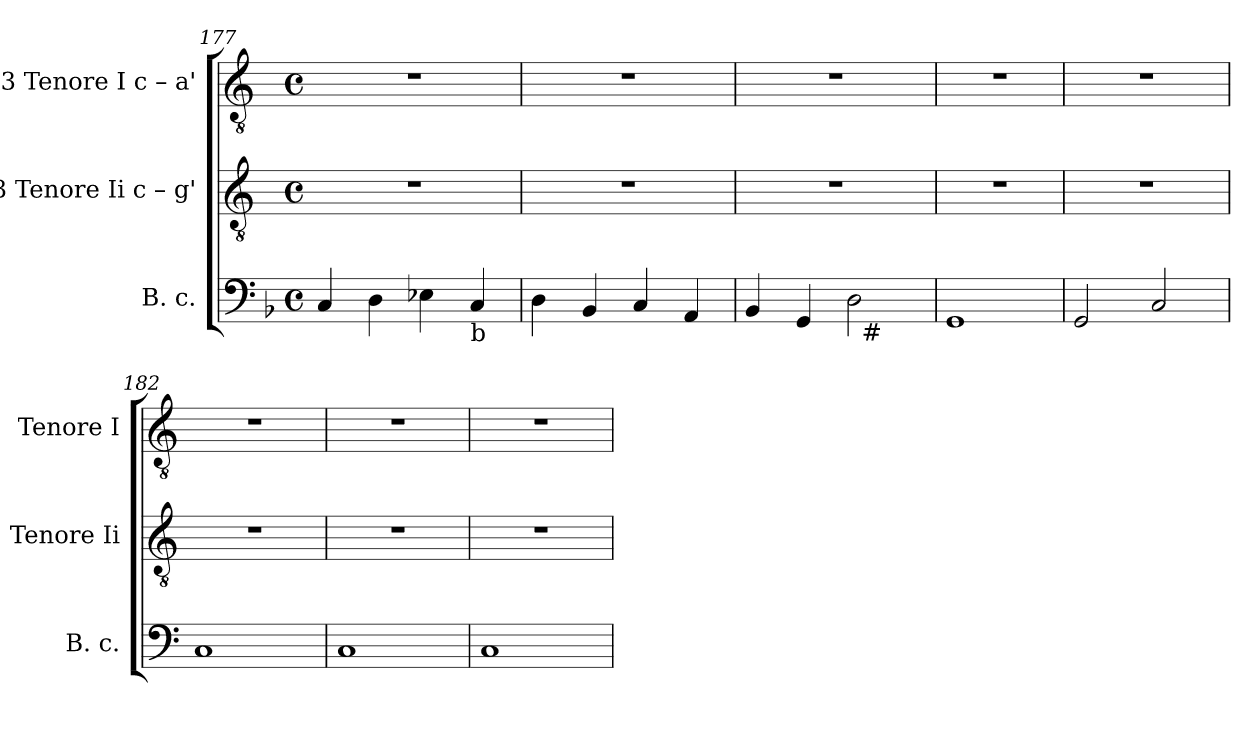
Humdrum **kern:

**kern	**kern	**kern
*part3	*part2	*part1
*staff3	*staff2	*staff1
*I"B. c.	*I"3 Tenore Ii c – g'	*I"3 Tenore I c – a'
*I'B. c.	*I'Tenore Ii	*I'Tenore I
*clefF4	*clefGv2	*clefGv2
*k[b-]	*k[]	*k[]
*F:	*C:	*C:
*M4/4	*M4/4	*M4/4
*met(c)	*met(c)	*met(c)
=177	=177	=177
4C/	1r	1r
4D\	.	.
4E-X\	.	.
!LO:TX:b:t=b	!	!
4C/	.	.
!!LO:LB:g=z
=178	=178	=178
4D\	1r	1r
4BB-/	.	.
4C/	.	.
4AA/	.	.
=179	=179	=179
*^	*	*
4BB-/	2ryy	1r	1r
4GG/	.	.	.
2D\	32ryy	.	.
!	!LO:TX:b:t=#	!	!
.	4...ryy	.	.
*v	*v	*	*
=180	=180	=180
1GG	1r	1r
=181	=181	=181
*k[]	*	*
*C:	*	*
2GG/	1r	1r
2C/	.	.
=182	=182	=182
1C	1r	1r
=183	=183	=183
1C	1r	1r
=184	=184	=184
1C	1r	1r
=	=	=
*-	*-	*-
